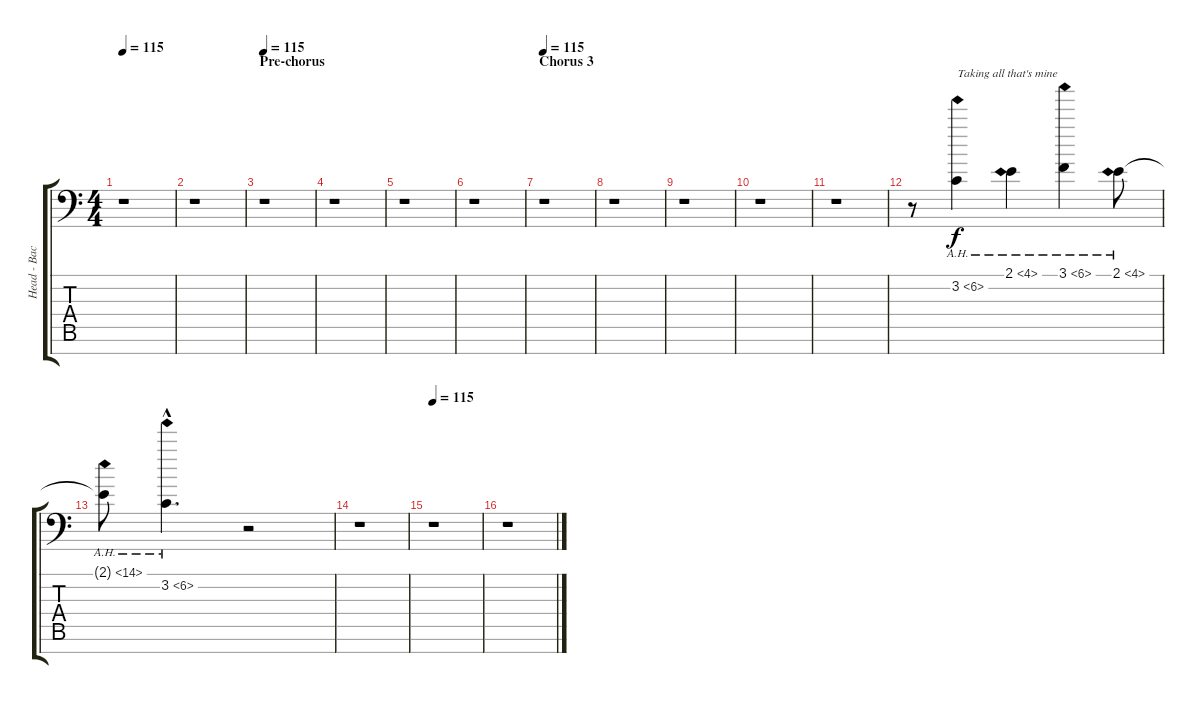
\track ("Head - Background vocals" "Head - Bac") {instrument lead2sawtooth}
\staff {score tabs}
\tuning (D4 A3 F3 C3 G2 D2 A1) {hide}
\ts (4 4)
\tempo 115
\clef f4
\ks c
r.1{dy f} |
r.1 |
\section ("" "Pre-chorus")
\tempo 115
r.1 |
r.1 |
r.1 |
r.1 |
\section ("" "Chorus 3")
\tempo 115
r.1 |
r.1 |
r.1 |
r.1 |
r.1 |
r.8 3.2{ah 3}.4{txt "Taking all that's mine"} 2.1{ah 2}.4 3.1{ah 3}.4 2.1{ah 2}.8 |
2.1{ah 12 t}.8 3.2{ah 3 hac}.4{d} r.2 |
r.1 |
\tempo 115
r.1 |
r.1
